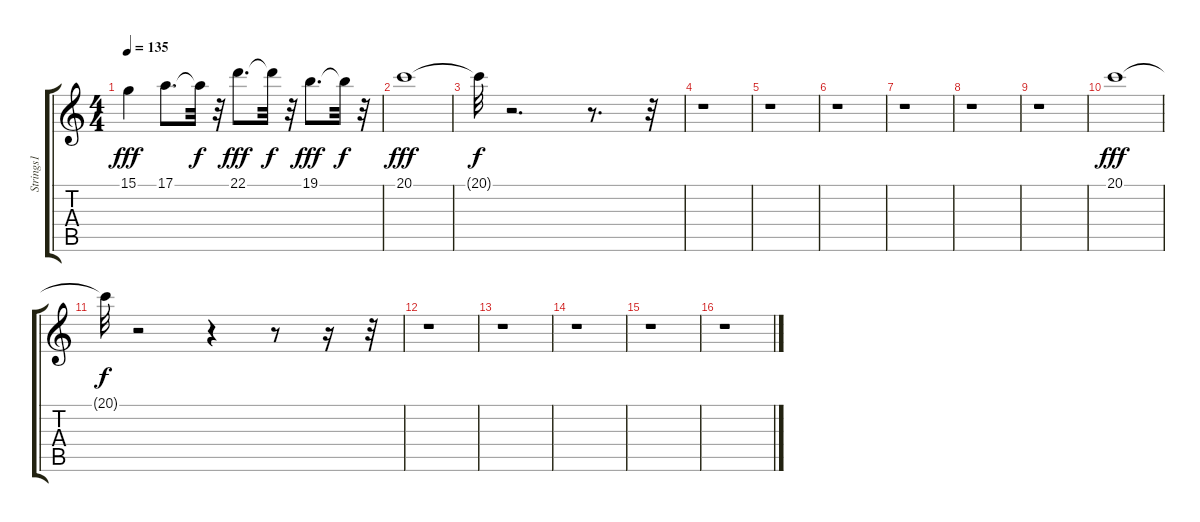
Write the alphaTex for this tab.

\track ("Strings1" "Strings1") {instrument stringensemble1}
\staff {score tabs}
\tuning (E4 B3 G3 D3 A2 E2) {hide}
\ts (4 4)
\tempo 135
\clef g2
\ks c
15.1.4{dy fff} 17.1.8{d} 17.1{t}.32{dy f} r.32 22.1.8{d dy fff} 22.1{t}.32{dy f} r.32 19.1.8{d dy fff} 19.1{t}.32{dy f} r.32 |
20.1.1{dy fff} |
20.1{t}.32{dy f} r.2{d} r.8{d} r.32 |
r.1 |
r.1 |
r.1 |
r.1 |
r.1 |
r.1 |
20.1.1{dy fff} |
20.1{t}.32{dy f} r.2 r.4 r.8 r.16 r.32 |
r.1 |
r.1 |
r.1 |
r.1 |
r.1
